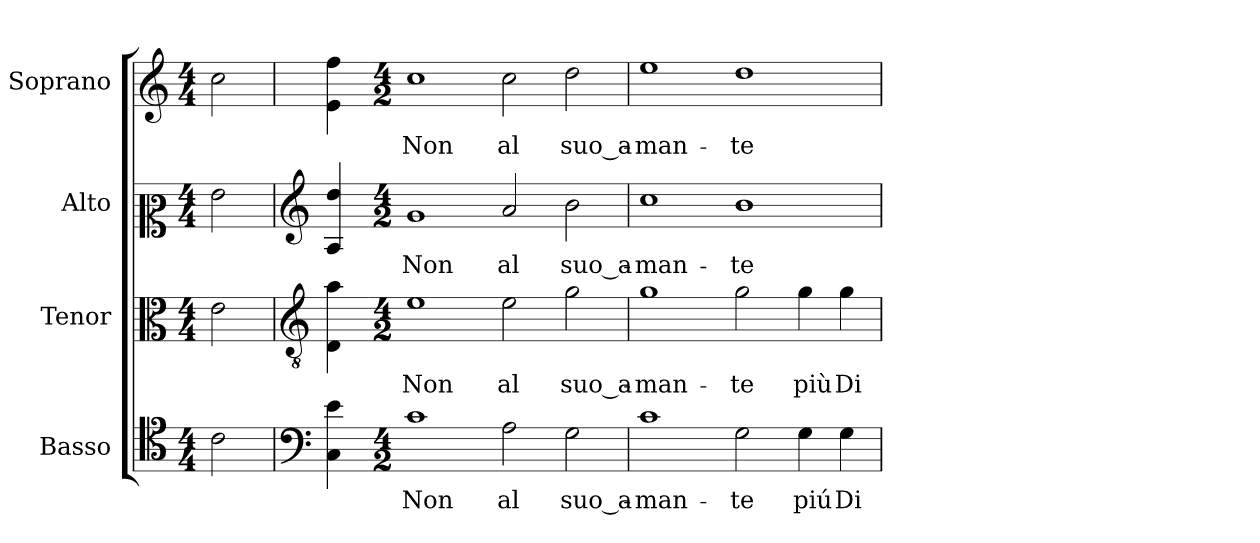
**kern	**text	**kern	**text	**kern	**text	**kern	**text
*part4	*part4	*part3	*part3	*part2	*part2	*part1	*part1
*staff4	*staff4	*staff3	*staff3	*staff2	*staff2	*staff1	*staff1
*I"Basso	*	*I"Tenor	*	*I"Alto	*	*I"Soprano	*
*	*	*I'T.	*	*I'A.	*	*I'Sop.	*
!!LO:PB:g=z
*clefC4	*	*clefC3	*	*clefC2	*	*clefG2	*
*	*	*ITrd7c12	*	*	*	*	*
*k[]	*	*k[]	*	*k[]	*	*k[]	*
*C:	*	*C:	*	*C:	*	*C:	*
*M4/4	*	*M4/4	*	*M4/4	*	*M4/4	*
=1	=1	=1	=1	=1	=1	=1	=1
!LO:N:head=open	!	!LO:N:head=open	!	!LO:N:head=open	!	!LO:N:head=open	!
2ci\	.	2Ei\	.	2gi\	.	2cci\	.
=2	=2	=2	=2	=2	=2	=2	=2
*clefF4	*	*clefGv2	*	*clefG2	*	*	*
4Ci\ 4ei	.	4DDi\ 4Ai	.	4Ai/ 4ddi	.	4ei\ 4ffi	.
=3-	=3-	=3-	=3-	=3-	=3-	=3-	=3-
*M4/2	*	*M4/2	*	*M4/2	*	*M4/2	*
!	!LO:LY:b:color=#000000	!	!	!	!	!	!
!	!	!	!LO:LY:b:color=#000000	!	!	!	!
!	!	!	!	!	!LO:LY:b:color=#000000	!	!
!	!	!	!	!	!	!	!LO:LY:b:color=#000000
1ci	Non	1Ei	Non	1gi	Non	1cci	Non
!	!LO:LY:b:color=#000000	!	!	!	!	!	!
!	!	!	!LO:LY:b:color=#000000	!	!	!	!
!	!	!	!	!	!LO:LY:b:color=#000000	!	!
!	!	!	!	!	!	!	!LO:LY:b:color=#000000
2Ai\	al	2Ei\	al	2ai/	al	2cci\	al
!	!LO:LY:b:color=#000000	!	!	!	!	!	!
!	!	!	!LO:LY:b:color=#000000	!	!	!	!
!	!	!	!	!	!LO:LY:b:color=#000000	!	!
!	!	!	!	!	!	!	!LO:LY:b:color=#000000
2Gi\	suo_a-	2Gi\	suo_a-	2bi\	suo_a-	2ddi\	suo_a-
=4	=4	=4	=4	=4	=4	=4	=4
!	!LO:LY:b:color=#000000	!	!	!	!	!	!
!	!	!	!LO:LY:b:color=#000000	!	!	!	!
!	!	!	!	!	!LO:LY:b:color=#000000	!	!
!	!	!	!	!	!	!	!LO:LY:b:color=#000000
1ci	-man-	1Gi	-man-	1cci	-man-	1eei	-man-
!	!LO:LY:b:color=#000000	!	!	!	!	!	!
!	!	!	!LO:LY:b:color=#000000	!	!	!	!
!	!	!	!	!	!LO:LY:b:color=#000000	!	!
!	!	!	!	!	!	!	!LO:LY:b:color=#000000
2Gi\	-te	2Gi\	-te	1bi	-te	1ddi	-te
!	!LO:LY:b:color=#000000	!	!	!	!	!	!
!	!	!	!LO:LY:b:color=#000000	!	!	!	!
4Gi\	piú	4Gi\	più	.	.	.	.
!	!LO:LY:b:color=#000000	!	!	!	!	!	!
!	!	!	!LO:LY:b:color=#000000	!	!	!	!
4Gi\	Di-	4Gi\	Di-	.	.	.	.
=	=	=	=	=	=	=	=
*-	*-	*-	*-	*-	*-	*-	*-
